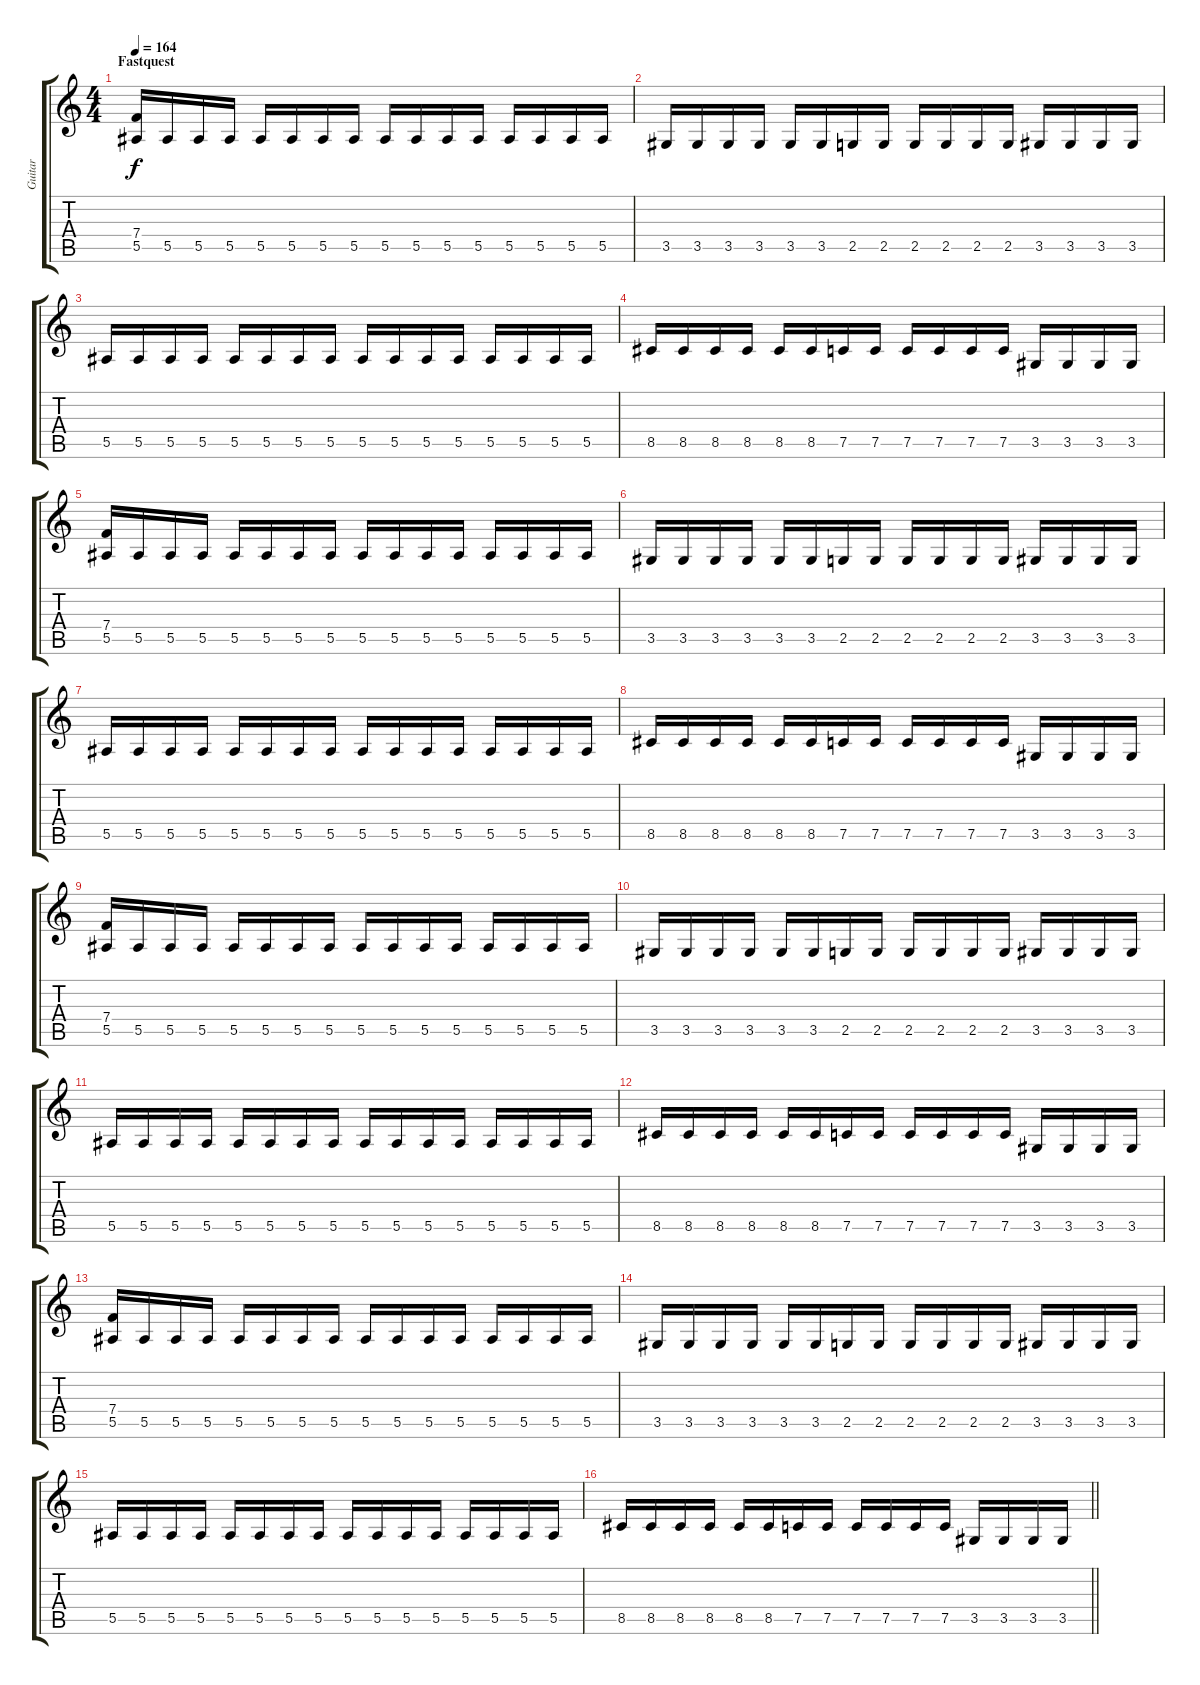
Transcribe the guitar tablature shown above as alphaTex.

\track ("Guitar" "Guitar") {instrument distortionguitar}
\staff {score tabs}
\tuning (C4 G3 Eb3 Bb2 F2 C2) {hide}
\ts (4 4)
\section ("" "Fastquest")
\tempo 164
\clef g2
\ks c
(7.4 5.5).16{dy f} 5.5.16 5.5.16 5.5.16 5.5.16 5.5.16 5.5.16 5.5.16 5.5.16 5.5.16 5.5.16 5.5.16 5.5.16 5.5.16 5.5.16 5.5.16 |
3.5.16 3.5.16 3.5.16 3.5.16 3.5.16 3.5.16 2.5.16 2.5.16 2.5.16 2.5.16 2.5.16 2.5.16 3.5.16 3.5.16 3.5.16 3.5.16 |
5.5.16 5.5.16 5.5.16 5.5.16 5.5.16 5.5.16 5.5.16 5.5.16 5.5.16 5.5.16 5.5.16 5.5.16 5.5.16 5.5.16 5.5.16 5.5.16 |
8.5.16 8.5.16 8.5.16 8.5.16 8.5.16 8.5.16 7.5.16 7.5.16 7.5.16 7.5.16 7.5.16 7.5.16 3.5.16 3.5.16 3.5.16 3.5.16 |
(7.4 5.5).16 5.5.16 5.5.16 5.5.16 5.5.16 5.5.16 5.5.16 5.5.16 5.5.16 5.5.16 5.5.16 5.5.16 5.5.16 5.5.16 5.5.16 5.5.16 |
3.5.16 3.5.16 3.5.16 3.5.16 3.5.16 3.5.16 2.5.16 2.5.16 2.5.16 2.5.16 2.5.16 2.5.16 3.5.16 3.5.16 3.5.16 3.5.16 |
5.5.16 5.5.16 5.5.16 5.5.16 5.5.16 5.5.16 5.5.16 5.5.16 5.5.16 5.5.16 5.5.16 5.5.16 5.5.16 5.5.16 5.5.16 5.5.16 |
8.5.16 8.5.16 8.5.16 8.5.16 8.5.16 8.5.16 7.5.16 7.5.16 7.5.16 7.5.16 7.5.16 7.5.16 3.5.16 3.5.16 3.5.16 3.5.16 |
(7.4 5.5).16 5.5.16 5.5.16 5.5.16 5.5.16 5.5.16 5.5.16 5.5.16 5.5.16 5.5.16 5.5.16 5.5.16 5.5.16 5.5.16 5.5.16 5.5.16 |
3.5.16 3.5.16 3.5.16 3.5.16 3.5.16 3.5.16 2.5.16 2.5.16 2.5.16 2.5.16 2.5.16 2.5.16 3.5.16 3.5.16 3.5.16 3.5.16 |
5.5.16 5.5.16 5.5.16 5.5.16 5.5.16 5.5.16 5.5.16 5.5.16 5.5.16 5.5.16 5.5.16 5.5.16 5.5.16 5.5.16 5.5.16 5.5.16 |
8.5.16 8.5.16 8.5.16 8.5.16 8.5.16 8.5.16 7.5.16 7.5.16 7.5.16 7.5.16 7.5.16 7.5.16 3.5.16 3.5.16 3.5.16 3.5.16 |
(7.4 5.5).16 5.5.16 5.5.16 5.5.16 5.5.16 5.5.16 5.5.16 5.5.16 5.5.16 5.5.16 5.5.16 5.5.16 5.5.16 5.5.16 5.5.16 5.5.16 |
3.5.16 3.5.16 3.5.16 3.5.16 3.5.16 3.5.16 2.5.16 2.5.16 2.5.16 2.5.16 2.5.16 2.5.16 3.5.16 3.5.16 3.5.16 3.5.16 |
5.5.16 5.5.16 5.5.16 5.5.16 5.5.16 5.5.16 5.5.16 5.5.16 5.5.16 5.5.16 5.5.16 5.5.16 5.5.16 5.5.16 5.5.16 5.5.16 |
\barLineRight lightlight
8.5.16 8.5.16 8.5.16 8.5.16 8.5.16 8.5.16 7.5.16 7.5.16 7.5.16 7.5.16 7.5.16 7.5.16 3.5.16 3.5.16 3.5.16 3.5.16
